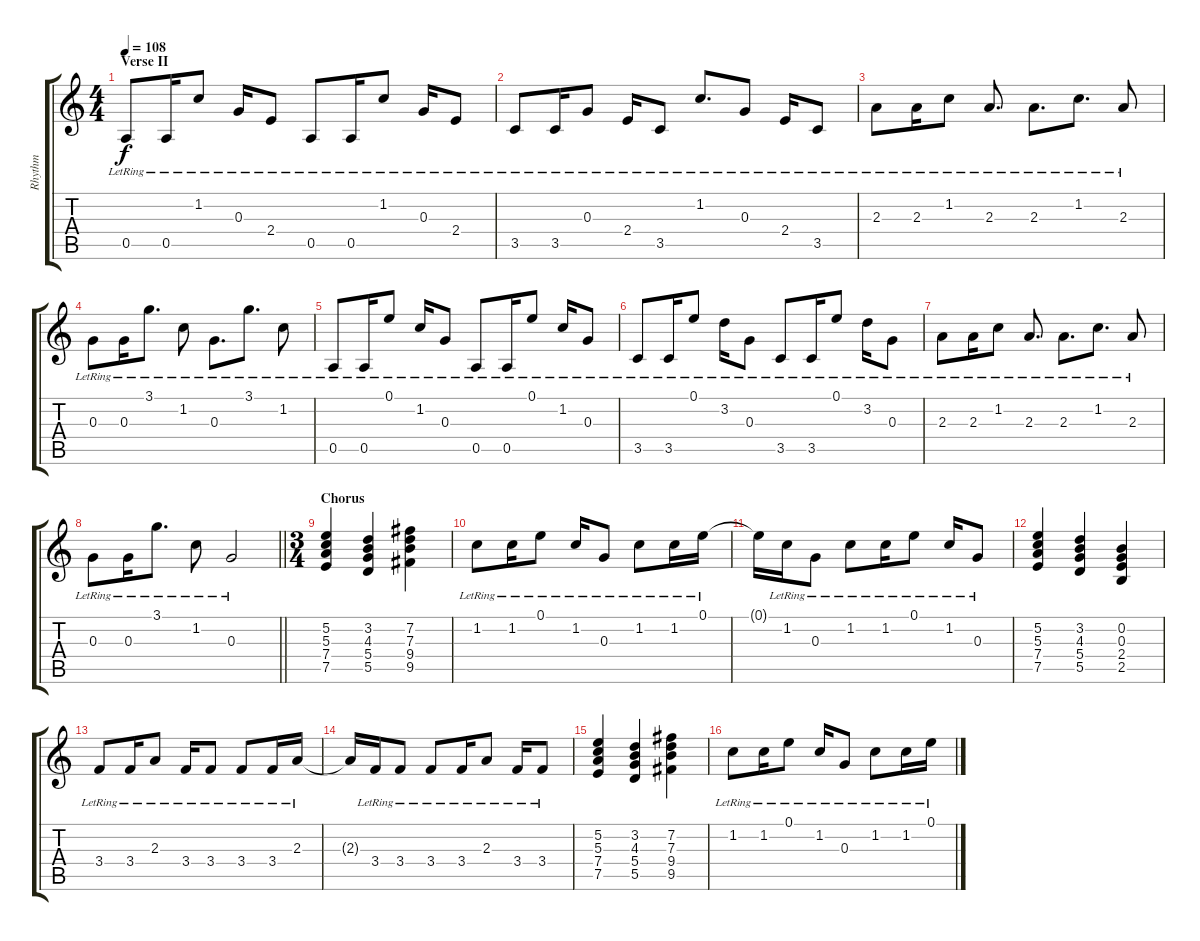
\track ("Rhythm" "Rhythm") {instrument acousticguitarsteel}
\staff {score tabs}
\tuning (E4 B3 G3 D3 A2 E2) {hide}
\ts (4 4)
\section ("" "Verse II")
\tempo 108
\clef g2
\ks c
0.5{lr}.8{dy f} 0.5{lr}.16 1.2{lr}.8 0.3{lr}.16 2.4{lr}.8 0.5{lr}.8 0.5{lr}.16 1.2{lr}.8 0.3{lr}.16 2.4{lr}.8 |
3.5{lr}.8 3.5{lr}.16 0.3{lr}.8 2.4{lr}.16 3.5{lr}.8 1.2{lr}.8{d} 0.3{lr}.8 2.4{lr}.16 3.5{lr}.8 |
2.3{lr}.8 2.3{lr}.16 1.2{lr}.8 2.3{lr}.8{d} 2.3{lr}.8{d} 1.2{lr}.8{d} 2.3{lr}.8 |
0.3{lr}.8 0.3{lr}.16 3.1{lr}.8{d} 1.2{lr}.8 0.3{lr}.8{d} 3.1{lr}.8{d} 1.2{lr}.8 |
0.5{lr}.8 0.5{lr}.16 0.1{lr}.8 1.2{lr}.16 0.3{lr}.8 0.5{lr}.8 0.5{lr}.16 0.1{lr}.8 1.2{lr}.16 0.3{lr}.8 |
3.5{lr}.8 3.5{lr}.16 0.1{lr}.8 3.2{lr}.16 0.3{lr}.8 3.5{lr}.8 3.5{lr}.16 0.1{lr}.8 3.2{lr}.16 0.3{lr}.8 |
2.3{lr}.8 2.3{lr}.16 1.2{lr}.8 2.3{lr}.8{d} 2.3{lr}.8{d} 1.2{lr}.8{d} 2.3{lr}.8 |
\barLineRight lightlight
0.3{lr}.8 0.3{lr}.16 3.1{lr}.8{d} 1.2{lr}.8 0.3{lr}.2 |
\ts (3 4)
\section ("" "Chorus")
(5.2 5.3 7.4 7.5).4 (3.2 4.3 5.4 5.5).4 (7.2 7.3 9.4 9.5).4 |
1.2{lr}.8 1.2{lr}.16 0.1{lr}.8 1.2{lr}.16 0.3{lr}.8 1.2{lr}.8 1.2{lr}.16 0.1{lr}.16 |
0.1{t}.16 1.2{lr}.16 0.3{lr}.8 1.2{lr}.8 1.2{lr}.16 0.1{lr}.8 1.2{lr}.16 0.3{lr}.8 |
(5.2 5.3 7.4 7.5).4 (3.2 4.3 5.4 5.5).4 (0.2 0.3 2.4 2.5).4 |
3.4{lr}.8 3.4{lr}.16 2.3{lr}.8 3.4{lr}.16 3.4{lr}.8 3.4{lr}.8 3.4{lr}.16 2.3{lr}.16 |
2.3{t}.16 3.4{lr}.16 3.4{lr}.8 3.4{lr}.8 3.4{lr}.16 2.3{lr}.8 3.4{lr}.16 3.4{lr}.8 |
(5.2 5.3 7.4 7.5).4 (3.2 4.3 5.4 5.5).4 (7.2 7.3 9.4 9.5).4 |
1.2{lr}.8 1.2{lr}.16 0.1{lr}.8 1.2{lr}.16 0.3{lr}.8 1.2{lr}.8 1.2{lr}.16 0.1{lr}.16
